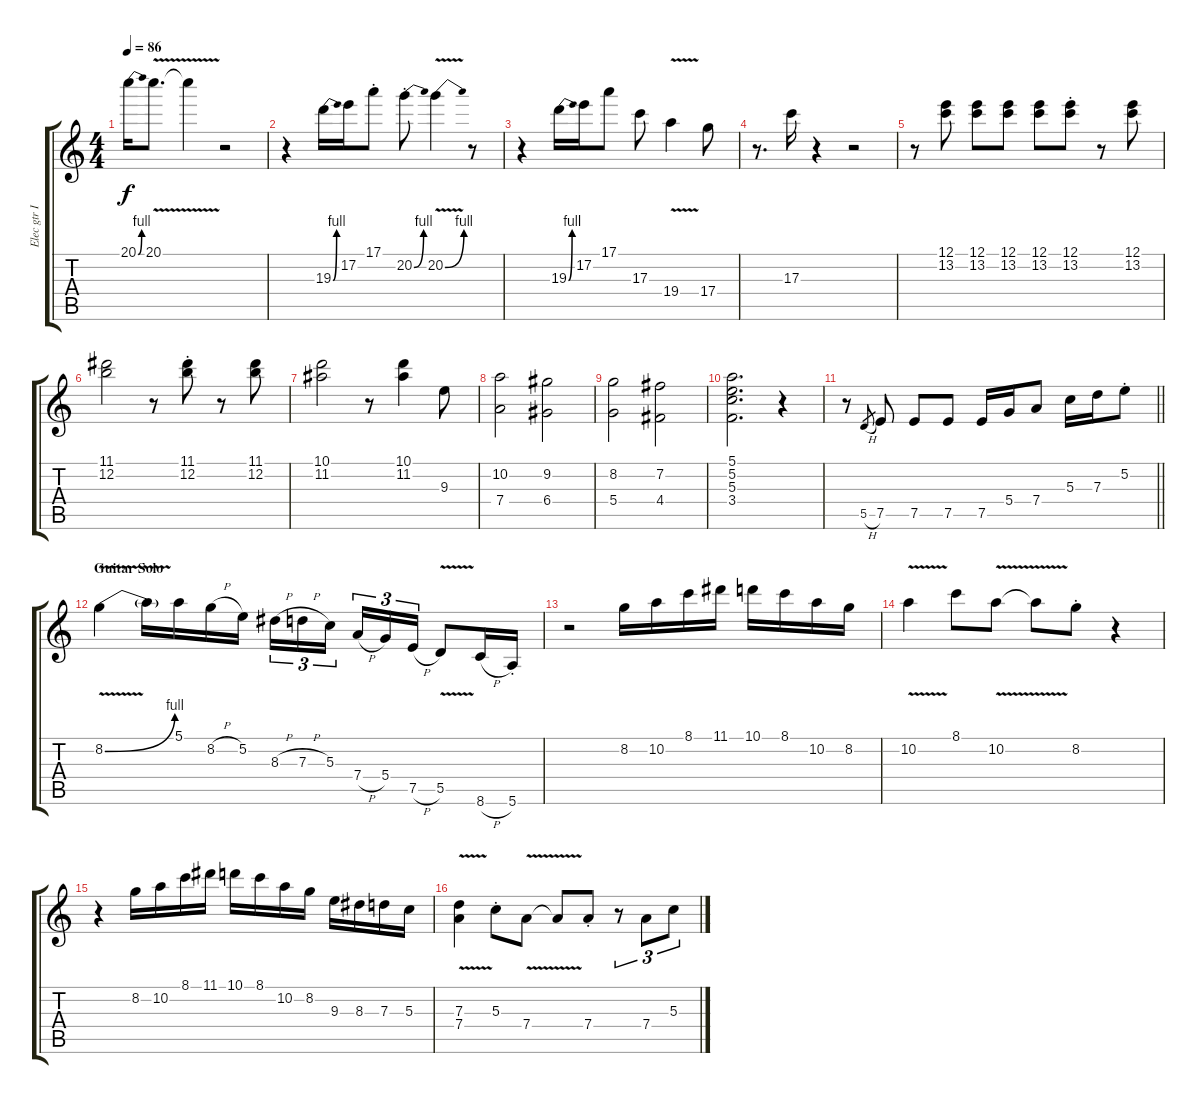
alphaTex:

\track ("Elec gtr I" "Elec gtr I") {instrument overdrivenguitar}
\staff {score tabs}
\tuning (E4 B3 G3 D3 A2 E2) {hide}
\ts (4 4)
\tempo 86
\clef g2
\ks c
20.1{be (bend 0 0 60 4)}.16{dy f} 20.1{v}.8{d} 20.1{t}.4 r.2 |
r.4 19.3{be (bend 0 0 60 4)}.16 17.2.16 17.1{st}.8 20.2{be (bend 0 0 60 4) st}.8 20.2{be (bend 0 0 60 4) v}.4 r.8 |
r.4 19.3{be (bend 0 0 60 4)}.16 17.2.16 17.1.8 17.3.8 19.4{v}.4 17.4.8 |
r.8{d} 17.3.16 r.4 r.2 |
r.8 (12.1 13.2).8 (12.1 13.2).8 (12.1 13.2).8 (12.1 13.2).8 (12.1{st} 13.2).8 r.8 (12.1 13.2).8 |
(11.1 12.2).2 r.8 (11.1{st} 12.2).8 r.8 (11.1 12.2).8 |
(10.1 11.2).2 r.8 (10.1 11.2).4 9.3.8 |
(10.2 7.4).2 (9.2 6.4).2 |
(8.2 5.4).2 (7.2 4.4).2 |
(5.1 5.2 5.3 3.4).2{d} r.4 |
\barLineRight lightlight
r.8 5.5{h}.8{gr} 7.5.8 7.5.8 7.5.8 7.5.16 5.4.16 7.4.8 5.3.16 7.3.16 5.2{st}.8 |
\section ("" "Guitar Solo")
8.2{be (bend 0 0 60 4) v}.4 8.2{t}.16 5.1.16 8.2{h}.16 5.2.16 8.3{h}.16{tu (3 2)} 7.3{h}.16{tu (3 2)} 5.3.16{tu (3 2) beam splitsecondary} 7.4{h}.16{tu (3 2)} 5.4.16{tu (3 2)} 7.5{h}.16{tu (3 2)} 5.5{v}.8 8.6{h}.16 5.6{st}.16 |
r.2 8.2.16 10.2.16 8.1.16 11.1.16 10.1.16 8.1.16 10.2.16 8.2.16 |
10.2{v}.4 8.1.8 10.2{v}.8 10.2{t}.8 8.2{st}.8 r.4 |
r.4 8.2.16 10.2.16 8.1.16 11.1.16 10.1.16 8.1.16 10.2.16 8.2.16 9.3.16 8.3.16 7.3.16 5.3.16 |
(7.3{v} 7.4).4 5.3{st}.8 7.4{v}.8 7.4{t}.8 7.4{st}.8 r.8{tu (3 2)} 7.4.8{tu (3 2)} 5.3.8{tu (3 2)}
